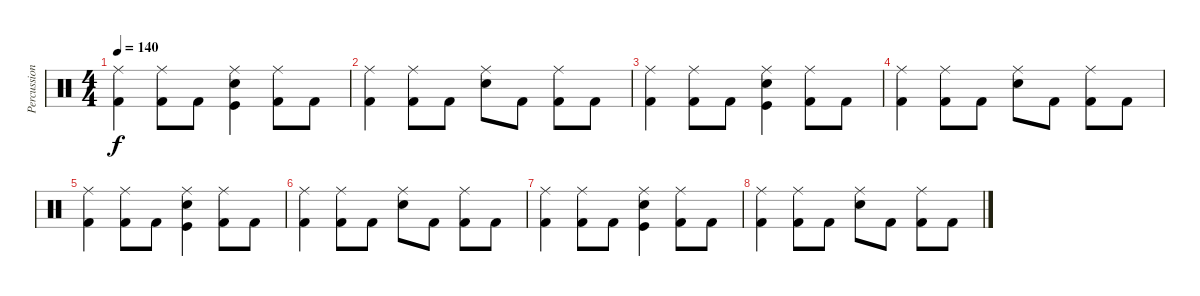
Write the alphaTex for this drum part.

\track ("Percussions" "Percussion") {instrument percussion}
\staff {score}
\articulation defaults
\ts (4 4)
\tempo 140
\clef neutral
\ks c
("Kick (hit) 2" "Ride (middle)").4{dy f} ("Kick (hit) 2" "Ride (middle)").8 "Kick (hit) 2".8 ("Kick (hit)" "Electric Snare (hit)" "Ride (middle)").4 ("Kick (hit) 2" "Ride (middle)").8 "Kick (hit) 2".8 |
("Kick (hit) 2" "Ride (middle)").4 ("Kick (hit) 2" "Ride (middle)").8 "Kick (hit) 2".8 ("Electric Snare (hit)" "Ride (middle)").8 "Kick (hit) 2".8 ("Kick (hit) 2" "Ride (middle)").8 "Kick (hit) 2".8 |
("Kick (hit) 2" "Ride (middle)").4 ("Kick (hit) 2" "Ride (middle)").8 "Kick (hit) 2".8 ("Kick (hit)" "Electric Snare (hit)" "Ride (middle)").4 ("Kick (hit) 2" "Ride (middle)").8 "Kick (hit) 2".8 |
("Kick (hit) 2" "Ride (middle)").4 ("Kick (hit) 2" "Ride (middle)").8 "Kick (hit) 2".8 ("Electric Snare (hit)" "Ride (middle)").8 "Kick (hit) 2".8 ("Kick (hit) 2" "Ride (middle)").8 "Kick (hit) 2".8 |
("Kick (hit) 2" "Ride (middle)").4 ("Kick (hit) 2" "Ride (middle)").8 "Kick (hit) 2".8 ("Kick (hit)" "Electric Snare (hit)" "Ride (middle)").4 ("Kick (hit) 2" "Ride (middle)").8 "Kick (hit) 2".8 |
("Kick (hit) 2" "Ride (middle)").4 ("Kick (hit) 2" "Ride (middle)").8 "Kick (hit) 2".8 ("Electric Snare (hit)" "Ride (middle)").8 "Kick (hit) 2".8 ("Kick (hit) 2" "Ride (middle)").8 "Kick (hit) 2".8 |
("Kick (hit) 2" "Ride (middle)").4 ("Kick (hit) 2" "Ride (middle)").8 "Kick (hit) 2".8 ("Kick (hit)" "Electric Snare (hit)" "Ride (middle)").4 ("Kick (hit) 2" "Ride (middle)").8 "Kick (hit) 2".8 |
("Kick (hit) 2" "Ride (middle)").4 ("Kick (hit) 2" "Ride (middle)").8 "Kick (hit) 2".8 ("Electric Snare (hit)" "Ride (middle)").8 "Kick (hit) 2".8 ("Kick (hit) 2" "Ride (middle)").8 "Kick (hit) 2".8
